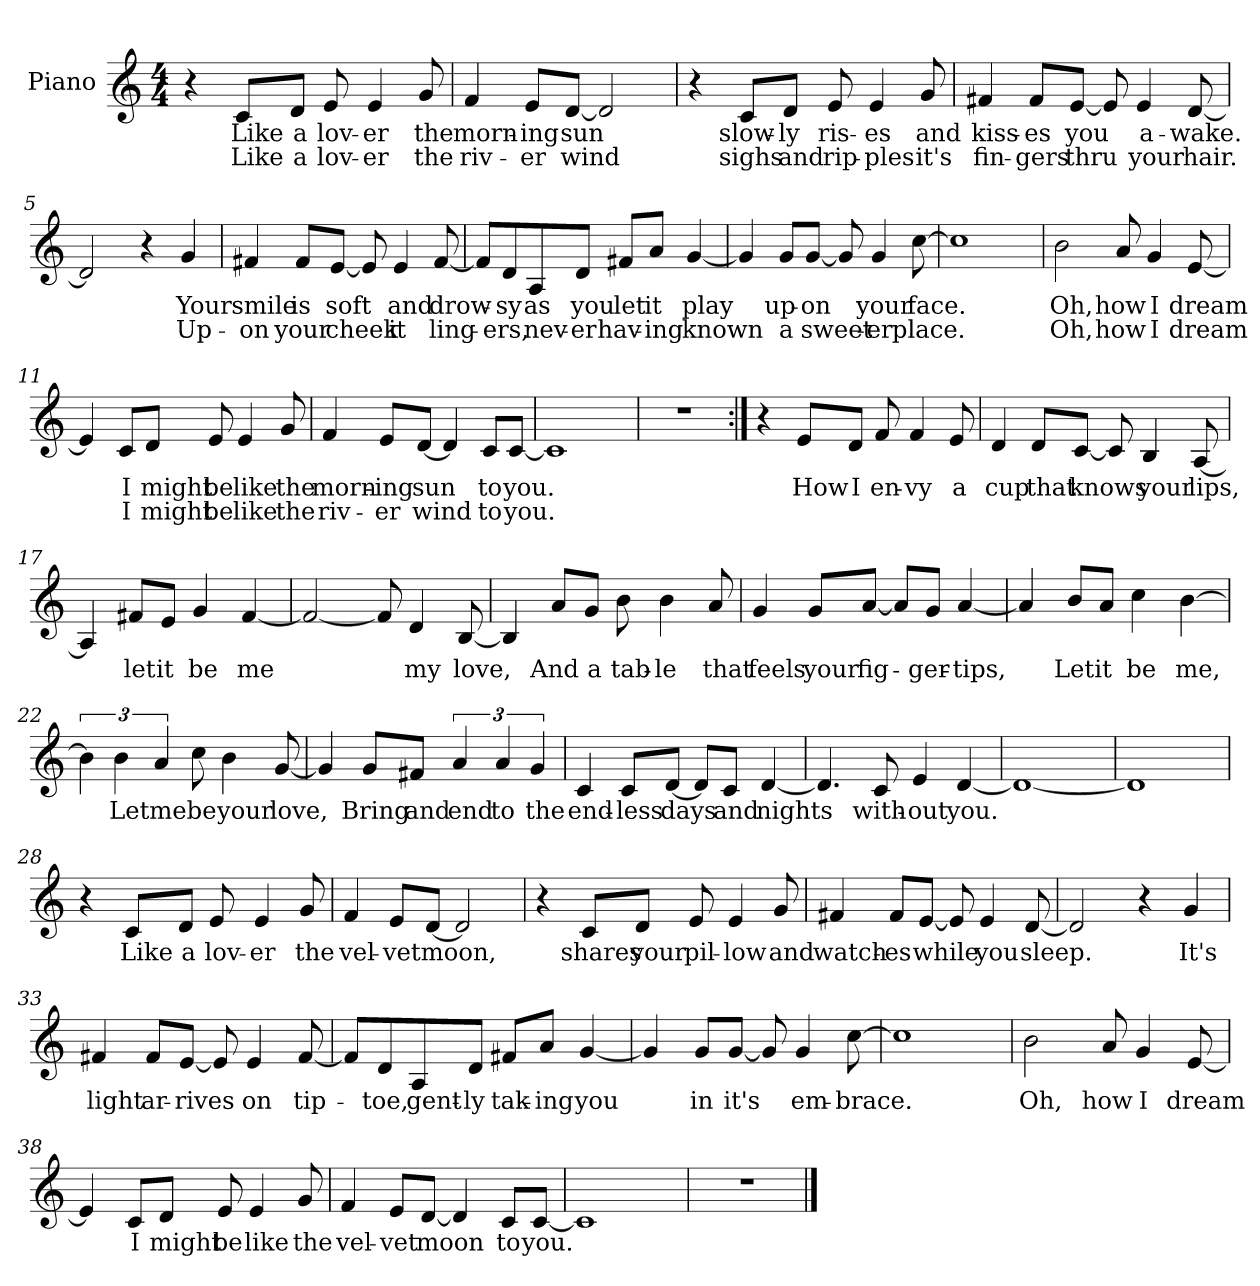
**kern	**text	**text
*part1	*part1	*part1
*staff1	*staff1	*staff1
*I"Piano	*	*
*I'Pno.	*	*
*clefG2	*	*
*k[]	*	*
*C:	*	*
*M4/4	*	*
=1	=1	=1
4r	.	.
8c/L	Like	Like
8d/J	a	a
8e/	lov-	lov-
4e/	-er	-er
8g/	the	the
=2	=2	=2
4f/	morn-	riv-
8e/L	-ing	-er
[8d/J	sun	wind
2d/]	.	.
=3	=3	=3
4r	.	.
8c/L	slow-	sighs
8d/J	-ly	and
8e/	ris-	rip-
4e/	-es	-ples
8g/	and	it's
!!LO:LB:g=z
=4	=4	=4
4f#X/	kiss-	fin-
8f#/L	-es	-gers
[8e/J	you	thru
8e/]	.	.
4e/	a-	your
[8d/	-wake.	hair.
=5	=5	=5
2d/]	.	.
4r	.	.
4g/	Your	Up-
=6	=6	=6
4f#X/	smile	-on
8f#/L	is	your
[8e/J	soft	cheek
8e/]	.	.
4e/	and	it
[8f#/	drow-	ling-
!!LO:LB:g=z
=7	=7	=7
8f#/L]	.	.
8d/	-sy	-ers,
8A/	as	nev-
8d/J	you	-er
8f#X/L	let	hav-
8a/J	it	-ing
[4g/	play	known
=8	=8	=8
4g/]	.	.
8g/L	up-	a
[8g/J	-on	sweet-
8g/]	.	.
4g/	your	-er
[8cc\	face.	place.
=9	=9	=9
1cc]	.	.
!!LO:LB:g=z
=10	=10	=10
2b\	Oh,	Oh,
8a/	how	how
4g/	I	I
[8e/	dream	dream
=11	=11	=11
4e/]	.	.
8c/L	I	I
8d/J	might	might
8e/	be	be
4e/	like	like
8g/	the	the
=12	=12	=12
4f/	morn-	riv-
8e/L	-ing	-er
[8d/J	sun	wind
4d/]	.	.
8c/L	to	to
[8c/J	you.	you.
=13	=13	=13
1c]	.	.
!!LO:LB:g=z
=14	=14	=14
1r	.	.
=15:|!	=15:|!	=15:|!
4r	.	.
8e/L	How	.
8d/J	I	.
8f/	en-	.
4f/	-vy	.
8e/	a	.
=16	=16	=16
4d/	cup	.
8d/L	that	.
[8c/J	knows	.
8c/]	.	.
4B/	your	.
[8A/	lips,	.
=17	=17	=17
4A/]	.	.
8f#X/L	let	.
8e/J	it	.
4g/	be	.
[4f#/	me	.
!!LO:LB:g=z
=18	=18	=18
2f#/_	.	.
8f#/]	.	.
4d/	my	.
[8B/	love,	.
=19	=19	=19
4B/]	.	.
8a/L	And	.
8g/J	a	.
8b\	tab-	.
4b\	-le	.
8a/	that	.
=20	=20	=20
4g/	feels	.
8g/L	your	.
[8a/J	fig-	.
8a/L]	.	.
8g/J	-ger-	.
[4a/	-tips,	.
!!LO:LB:g=z
=21	=21	=21
4a/]	.	.
8b/L	Let	.
8a/J	it	.
4cc\	be	.
[4b\	me,	.
=22	=22	=22
6b\]	.	.
6b\	Let	.
6a/	me	.
8cc\	be	.
4b\	your	.
[8g/	love,	.
=23	=23	=23
4g/]	.	.
8g/L	Bring	.
8f#X/J	and	.
6a/	end	.
6a/	to	.
6g/	the	.
!!LO:PB:g=z
=24	=24	=24
4c/	end-	.
8c/L	-less	.
[8d/J	days	.
8d/L]	.	.
8c/J	and	.
[4d/	nights	.
=25	=25	=25
4.d/]	.	.
8c/	with-	.
4e/	-out	.
[4d/	you.	.
=26	=26	=26
1d_	.	.
=27	=27	=27
1d]	.	.
=28	=28	=28
4r	.	.
8c/L	Like	.
8d/J	a	.
8e/	lov-	.
4e/	-er	.
8g/	the	.
!!LO:LB:g=z
=29	=29	=29
4f/	vel-	.
8e/L	-vet	.
[8d/J	moon,	.
2d/]	.	.
=30	=30	=30
4r	.	.
8c/L	shares	.
8d/J	your	.
8e/	pil-	.
4e/	-low	.
8g/	and	.
=31	=31	=31
4f#X/	watch-	.
8f#/L	-es	.
[8e/J	while	.
8e/]	.	.
4e/	you	.
[8d/	sleep.	.
!!LO:LB:g=z
=32	=32	=32
2d/]	.	.
4r	.	.
4g/	It's	.
=33	=33	=33
4f#X/	light	.
8f#/L	ar-	.
[8e/J	-rives	.
8e/]	.	.
4e/	on	.
[8f#/	tip-	.
=34	=34	=34
8f#/L]	.	.
8d/	-toe,	.
8A/	gent-	.
8d/J	-ly	.
8f#X/L	tak-	.
8a/J	-ing	.
[4g/	you	.
!!LO:LB:g=z
=35	=35	=35
4g/]	.	.
8g/L	in	.
[8g/J	it's	.
8g/]	.	.
4g/	em-	.
[8cc\	-brace.	.
=36	=36	=36
1cc]	.	.
=37	=37	=37
2b\	Oh,	.
8a/	how	.
4g/	I	.
[8e/	dream	.
=38	=38	=38
4e/]	.	.
8c/L	I	.
8d/J	might	.
8e/	be	.
4e/	like	.
8g/	the	.
!!LO:LB:g=z
=39	=39	=39
4f/	vel-	.
8e/L	-vet	.
[8d/J	moon	.
4d/]	.	.
8c/L	to	.
[8c/J	you.	.
=40	=40	=40
1c]	.	.
=41	=41	=41
1r	.	.
==	==	==
*-	*-	*-
